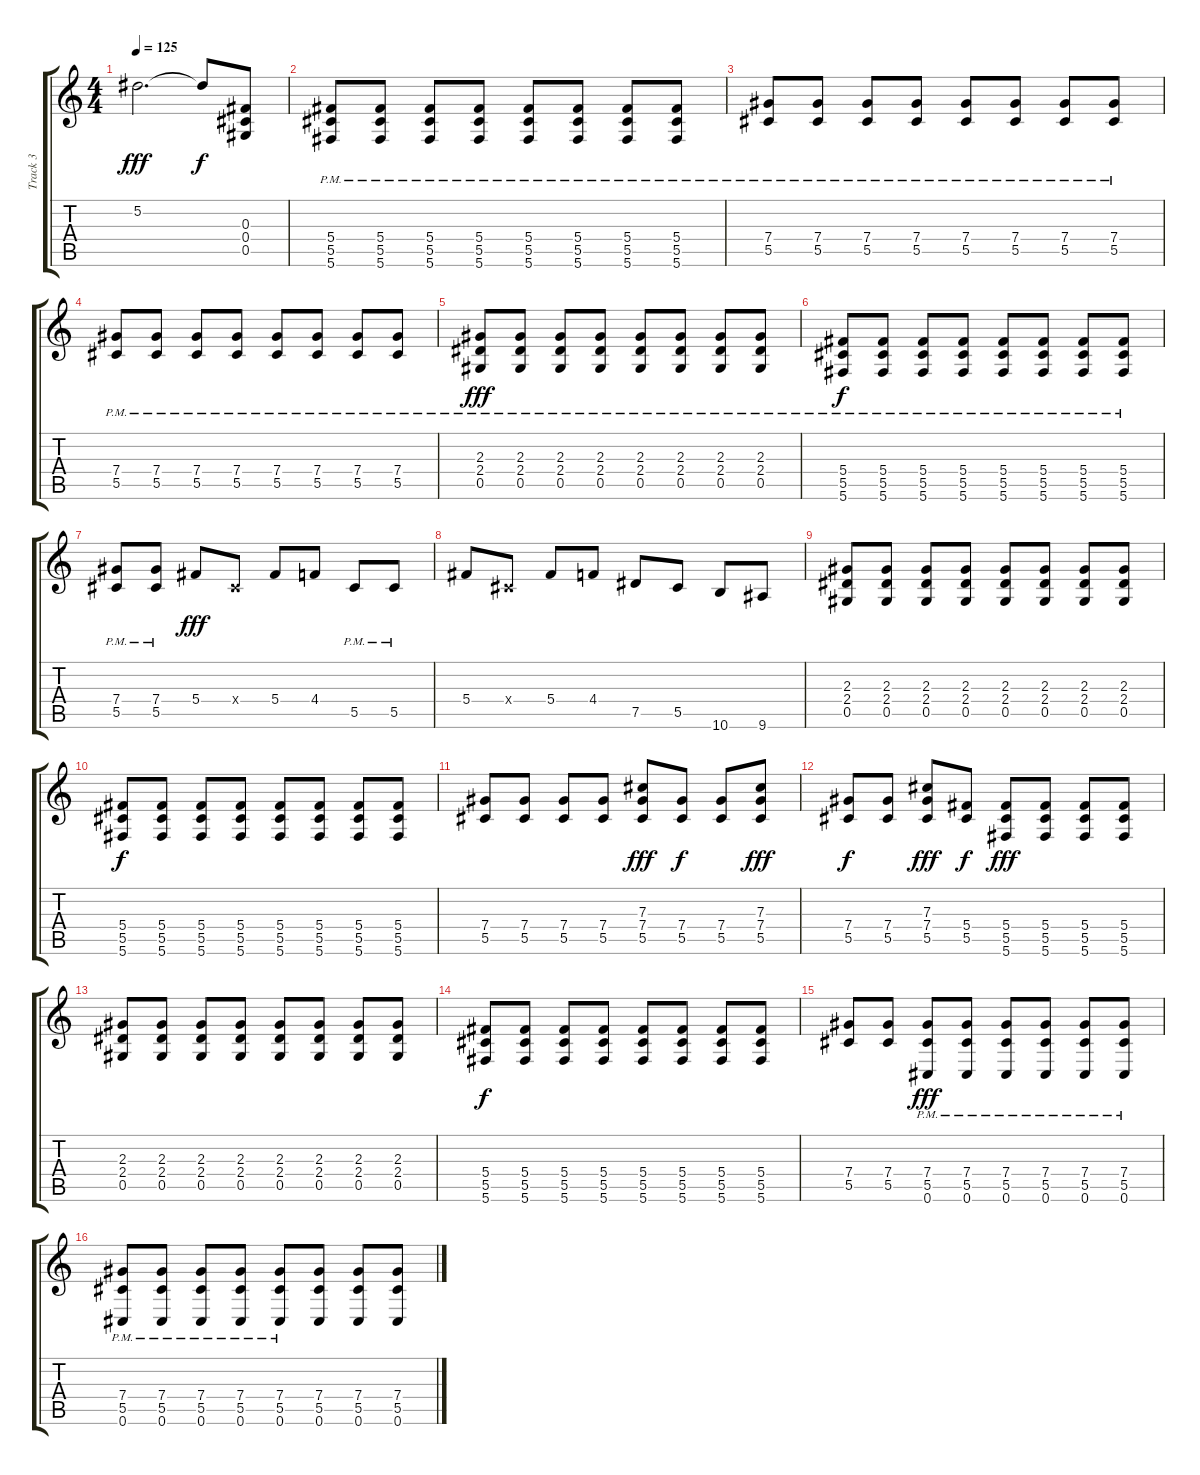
\track ("Track 3" "Track 3") {instrument distortionguitar}
\staff {score tabs}
\tuning (Eb4 Bb3 Gb3 Db3 Ab2 Db2) {hide}
\ts (4 4)
\tempo 125
\clef g2
\ks c
5.2.2{d dy fff} 5.2{t}.8{dy f} (0.3 0.4 0.5).8 |
(5.4{pm} 5.5{pm} 5.6{pm}).8 (5.4{pm} 5.5{pm} 5.6{pm}).8 (5.4{pm} 5.5{pm} 5.6{pm}).8 (5.4{pm} 5.5{pm} 5.6{pm}).8 (5.4{pm} 5.5{pm} 5.6{pm}).8 (5.4{pm} 5.5{pm} 5.6{pm}).8 (5.4{pm} 5.5{pm} 5.6{pm}).8 (5.4{pm} 5.5{pm} 5.6{pm}).8 |
(7.4{pm} 5.5{pm}).8 (7.4{pm} 5.5{pm}).8 (7.4{pm} 5.5{pm}).8 (7.4{pm} 5.5{pm}).8 (7.4{pm} 5.5{pm}).8 (7.4{pm} 5.5{pm}).8 (7.4{pm} 5.5{pm}).8 (7.4{pm} 5.5{pm}).8 |
(7.4{pm} 5.5{pm}).8 (7.4{pm} 5.5{pm}).8 (7.4{pm} 5.5{pm}).8 (7.4{pm} 5.5{pm}).8 (7.4{pm} 5.5{pm}).8 (7.4{pm} 5.5{pm}).8 (7.4{pm} 5.5{pm}).8 (7.4{pm} 5.5{pm}).8 |
(2.3{pm} 2.4{pm} 0.5{pm}).8{dy fff} (2.3{pm} 2.4{pm} 0.5{pm}).8 (2.3{pm} 2.4{pm} 0.5{pm}).8 (2.3{pm} 2.4{pm} 0.5{pm}).8 (2.3{pm} 2.4{pm} 0.5{pm}).8 (2.3{pm} 2.4{pm} 0.5{pm}).8 (2.3{pm} 2.4{pm} 0.5{pm}).8 (2.3{pm} 2.4{pm} 0.5{pm}).8 |
(5.4{pm} 5.5{pm} 5.6{pm}).8{dy f} (5.4{pm} 5.5{pm} 5.6{pm}).8 (5.4{pm} 5.5{pm} 5.6{pm}).8 (5.4{pm} 5.5{pm} 5.6{pm}).8 (5.4{pm} 5.5{pm} 5.6{pm}).8 (5.4{pm} 5.5{pm} 5.6{pm}).8 (5.4{pm} 5.5{pm} 5.6{pm}).8 (5.4{pm} 5.5{pm} 5.6{pm}).8 |
(7.4{pm} 5.5{pm}).8 (7.4{pm} 5.5{pm}).8 5.4.8{dy fff} 0.4{x}.8 5.4.8 4.4.8 5.5{pm}.8 5.5{pm}.8 |
5.4.8 0.4{x}.8 5.4.8 4.4.8 7.5.8 5.5.8 10.6.8 9.6.8 |
(2.3 2.4 0.5).8 (2.3 2.4 0.5).8 (2.3 2.4 0.5).8 (2.3 2.4 0.5).8 (2.3 2.4 0.5).8 (2.3 2.4 0.5).8 (2.3 2.4 0.5).8 (2.3 2.4 0.5).8 |
(5.4 5.5 5.6).8{dy f} (5.4 5.5 5.6).8 (5.4 5.5 5.6).8 (5.4 5.5 5.6).8 (5.4 5.5 5.6).8 (5.4 5.5 5.6).8 (5.4 5.5 5.6).8 (5.4 5.5 5.6).8 |
(7.4 5.5).8 (7.4 5.5).8 (7.4 5.5).8 (7.4 5.5).8 (7.3 7.4 5.5).8{dy fff} (7.4 5.5).8{dy f} (7.4 5.5).8 (7.3 7.4 5.5).8{dy fff} |
(7.4 5.5).8{dy f} (7.4 5.5).8 (7.3 7.4 5.5).8{dy fff} (5.4 5.5).8{dy f} (5.4 5.5 5.6).8{dy fff} (5.4 5.5 5.6).8 (5.4 5.5 5.6).8 (5.4 5.5 5.6).8 |
(2.3 2.4 0.5).8 (2.3 2.4 0.5).8 (2.3 2.4 0.5).8 (2.3 2.4 0.5).8 (2.3 2.4 0.5).8 (2.3 2.4 0.5).8 (2.3 2.4 0.5).8 (2.3 2.4 0.5).8 |
(5.4 5.5 5.6).8{dy f} (5.4 5.5 5.6).8 (5.4 5.5 5.6).8 (5.4 5.5 5.6).8 (5.4 5.5 5.6).8 (5.4 5.5 5.6).8 (5.4 5.5 5.6).8 (5.4 5.5 5.6).8 |
(7.4 5.5).8 (7.4 5.5).8 (7.4{pm} 5.5{pm} 0.6{pm}).8{dy fff} (7.4{pm} 5.5{pm} 0.6{pm}).8 (7.4{pm} 5.5{pm} 0.6{pm}).8 (7.4{pm} 5.5{pm} 0.6{pm}).8 (7.4{pm} 5.5{pm} 0.6{pm}).8 (7.4{pm} 5.5{pm} 0.6{pm}).8 |
(7.4{pm} 5.5{pm} 0.6{pm}).8 (7.4{pm} 5.5{pm} 0.6{pm}).8 (7.4{pm} 5.5{pm} 0.6{pm}).8 (7.4{pm} 5.5{pm} 0.6{pm}).8 (7.4{pm} 5.5{pm} 0.6{pm}).8 (7.4 5.5 0.6).8 (7.4 5.5 0.6).8 (7.4 5.5 0.6).8
